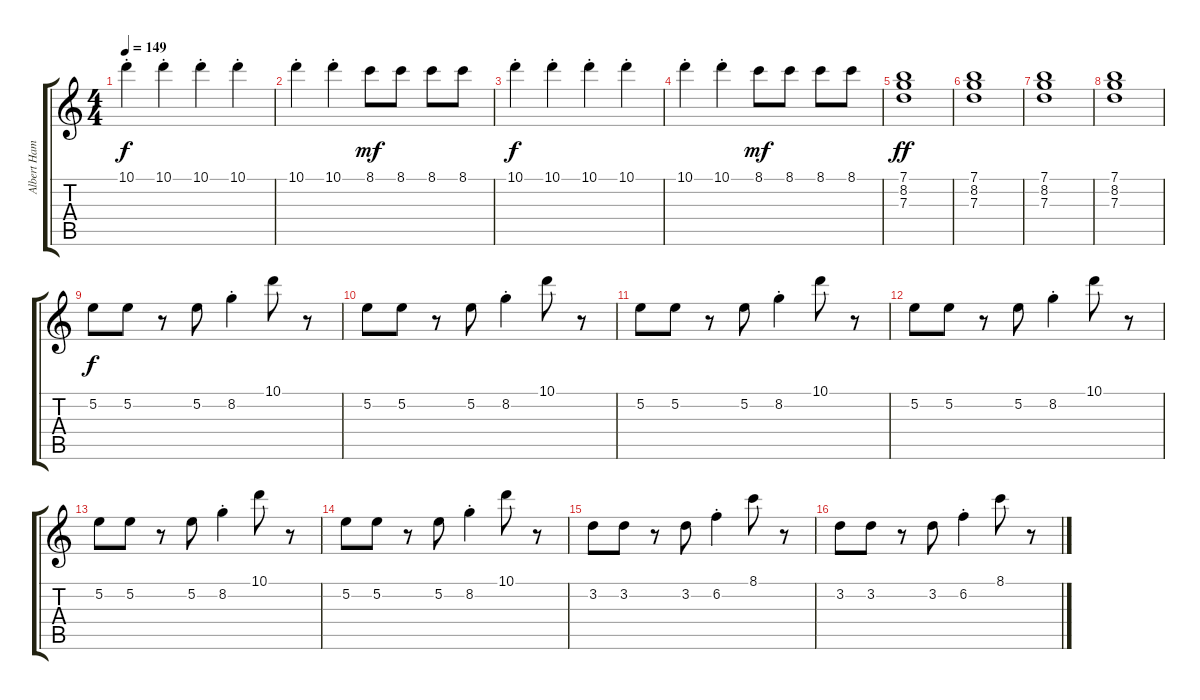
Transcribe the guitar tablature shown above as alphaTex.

\track ("Albert Hammond Jr." "Albert Ham") {instrument electricguitarjazz}
\staff {score tabs}
\tuning (E4 B3 G3 D3 A2 E2) {hide}
\ts (4 4)
\tempo 149
\clef g2
\ks c
10.1{st}.4{dy f} 10.1{st}.4 10.1{st}.4 10.1{st}.4 |
10.1{st}.4 10.1{st}.4 8.1.8{dy mf} 8.1.8 8.1.8 8.1.8 |
10.1{st}.4{dy f} 10.1{st}.4 10.1{st}.4 10.1{st}.4 |
10.1{st}.4 10.1{st}.4 8.1.8{dy mf} 8.1.8 8.1.8 8.1.8 |
(7.1 8.2 7.3).1{dy ff} |
(7.1 8.2 7.3).1 |
(7.1 8.2 7.3).1 |
(7.1 8.2 7.3).1 |
5.2.8{dy f} 5.2.8 r.8 5.2.8 8.2{st}.4 10.1.8 r.8 |
5.2.8 5.2.8 r.8 5.2.8 8.2{st}.4 10.1.8 r.8 |
5.2.8 5.2.8 r.8 5.2.8 8.2{st}.4 10.1.8 r.8 |
5.2.8 5.2.8 r.8 5.2.8 8.2{st}.4 10.1.8 r.8 |
5.2.8 5.2.8 r.8 5.2.8 8.2{st}.4 10.1.8 r.8 |
5.2.8 5.2.8 r.8 5.2.8 8.2{st}.4 10.1.8 r.8 |
3.2.8 3.2.8 r.8 3.2.8 6.2{st}.4 8.1.8 r.8 |
3.2.8 3.2.8 r.8 3.2.8 6.2{st}.4 8.1.8 r.8
